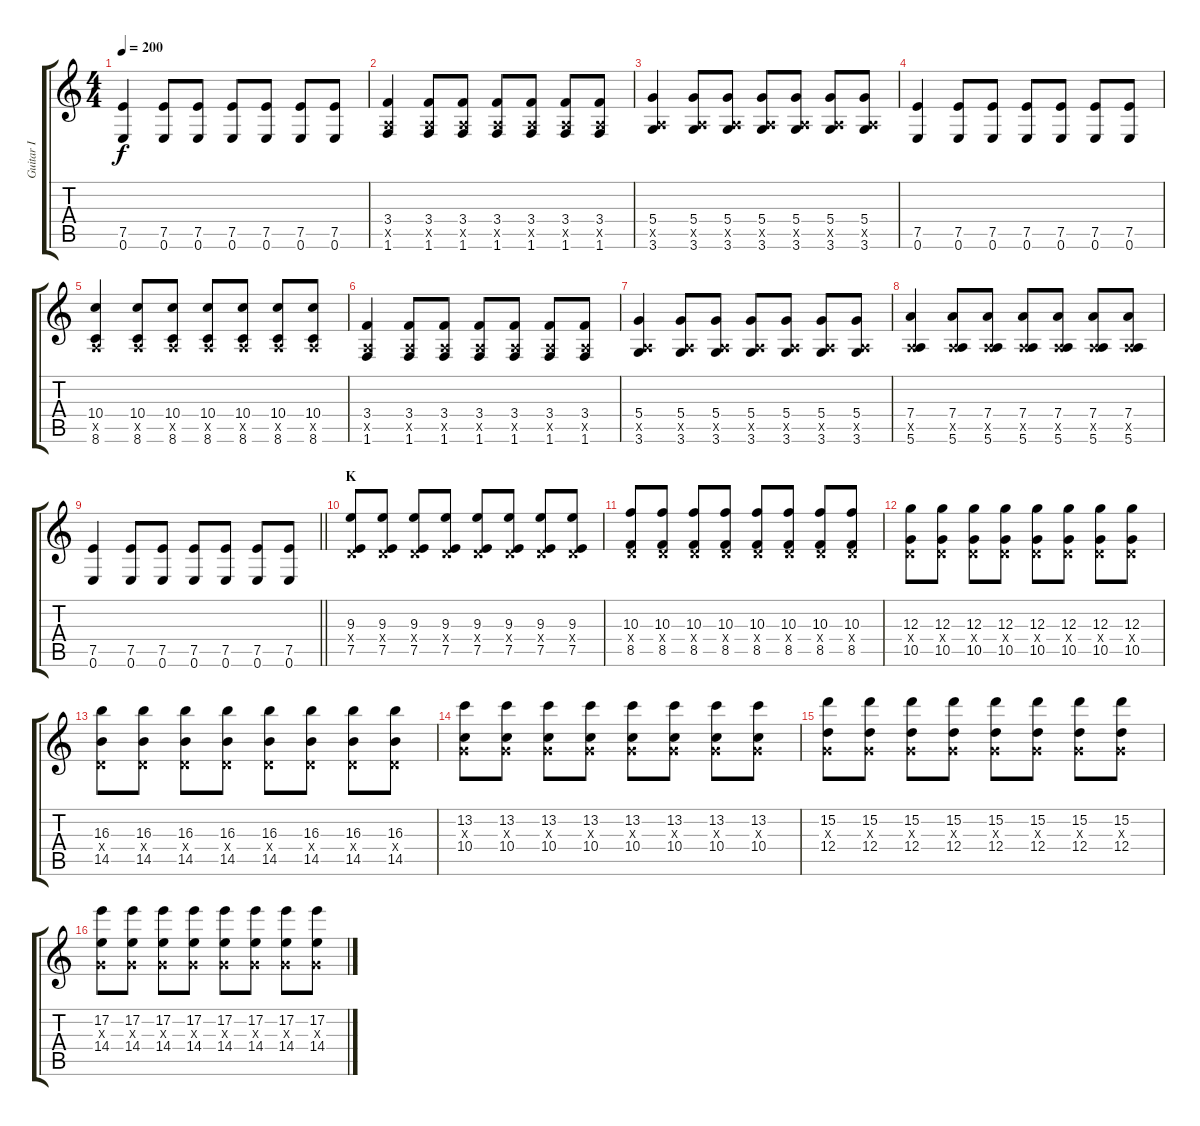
\track ("Guitar I" "Guitar I") {instrument overdrivenguitar}
\staff {score tabs}
\tuning (E4 B3 G3 D3 A2 E2) {hide}
\ts (4 4)
\tempo 200
\clef g2
\ks c
(7.5 0.6).4{dy f} (7.5 0.6).8 (7.5 0.6).8 (7.5 0.6).8 (7.5 0.6).8 (7.5 0.6).8 (7.5 0.6).8 |
(3.4 0.5{x} 1.6).4 (3.4 0.5{x} 1.6).8 (3.4 0.5{x} 1.6).8 (3.4 0.5{x} 1.6).8 (3.4 0.5{x} 1.6).8 (3.4 0.5{x} 1.6).8 (3.4 0.5{x} 1.6).8 |
(5.4 0.5{x} 3.6).4 (5.4 0.5{x} 3.6).8 (5.4 0.5{x} 3.6).8 (5.4 0.5{x} 3.6).8 (5.4 0.5{x} 3.6).8 (5.4 0.5{x} 3.6).8 (5.4 0.5{x} 3.6).8 |
(7.5 0.6).4 (7.5 0.6).8 (7.5 0.6).8 (7.5 0.6).8 (7.5 0.6).8 (7.5 0.6).8 (7.5 0.6).8 |
(10.4 0.5{x} 8.6).4 (10.4 0.5{x} 8.6).8 (10.4 0.5{x} 8.6).8 (10.4 0.5{x} 8.6).8 (10.4 0.5{x} 8.6).8 (10.4 0.5{x} 8.6).8 (10.4 0.5{x} 8.6).8 |
(3.4 0.5{x} 1.6).4 (3.4 0.5{x} 1.6).8 (3.4 0.5{x} 1.6).8 (3.4 0.5{x} 1.6).8 (3.4 0.5{x} 1.6).8 (3.4 0.5{x} 1.6).8 (3.4 0.5{x} 1.6).8 |
(5.4 0.5{x} 3.6).4 (5.4 0.5{x} 3.6).8 (5.4 0.5{x} 3.6).8 (5.4 0.5{x} 3.6).8 (5.4 0.5{x} 3.6).8 (5.4 0.5{x} 3.6).8 (5.4 0.5{x} 3.6).8 |
(7.4 0.5{x} 5.6).4 (7.4 0.5{x} 5.6).8 (7.4 0.5{x} 5.6).8 (7.4 0.5{x} 5.6).8 (7.4 0.5{x} 5.6).8 (7.4 0.5{x} 5.6).8 (7.4 0.5{x} 5.6).8 |
\barLineRight lightlight
(7.5 0.6).4 (7.5 0.6).8 (7.5 0.6).8 (7.5 0.6).8 (7.5 0.6).8 (7.5 0.6).8 (7.5 0.6).8 |
\section ("" "K")
(9.3 0.4{x} 7.5).8 (9.3 0.4{x} 7.5).8 (9.3 0.4{x} 7.5).8 (9.3 0.4{x} 7.5).8 (9.3 0.4{x} 7.5).8 (9.3 0.4{x} 7.5).8 (9.3 0.4{x} 7.5).8 (9.3 0.4{x} 7.5).8 |
(10.3 0.4{x} 8.5).8 (10.3 0.4{x} 8.5).8 (10.3 0.4{x} 8.5).8 (10.3 0.4{x} 8.5).8 (10.3 0.4{x} 8.5).8 (10.3 0.4{x} 8.5).8 (10.3 0.4{x} 8.5).8 (10.3 0.4{x} 8.5).8 |
(12.3 0.4{x} 10.5).8 (12.3 0.4{x} 10.5).8 (12.3 0.4{x} 10.5).8 (12.3 0.4{x} 10.5).8 (12.3 0.4{x} 10.5).8 (12.3 0.4{x} 10.5).8 (12.3 0.4{x} 10.5).8 (12.3 0.4{x} 10.5).8 |
(16.3 0.4{x} 14.5).8 (16.3 0.4{x} 14.5).8 (16.3 0.4{x} 14.5).8 (16.3 0.4{x} 14.5).8 (16.3 0.4{x} 14.5).8 (16.3 0.4{x} 14.5).8 (16.3 0.4{x} 14.5).8 (16.3 0.4{x} 14.5).8 |
(13.2 0.3{x} 10.4).8 (13.2 0.3{x} 10.4).8 (13.2 0.3{x} 10.4).8 (13.2 0.3{x} 10.4).8 (13.2 0.3{x} 10.4).8 (13.2 0.3{x} 10.4).8 (13.2 0.3{x} 10.4).8 (13.2 0.3{x} 10.4).8 |
(15.2 0.3{x} 12.4).8 (15.2 0.3{x} 12.4).8 (15.2 0.3{x} 12.4).8 (15.2 0.3{x} 12.4).8 (15.2 0.3{x} 12.4).8 (15.2 0.3{x} 12.4).8 (15.2 0.3{x} 12.4).8 (15.2 0.3{x} 12.4).8 |
(17.2 0.3{x} 14.4).8 (17.2 0.3{x} 14.4).8 (17.2 0.3{x} 14.4).8 (17.2 0.3{x} 14.4).8 (17.2 0.3{x} 14.4).8 (17.2 0.3{x} 14.4).8 (17.2 0.3{x} 14.4).8 (17.2 0.3{x} 14.4).8
